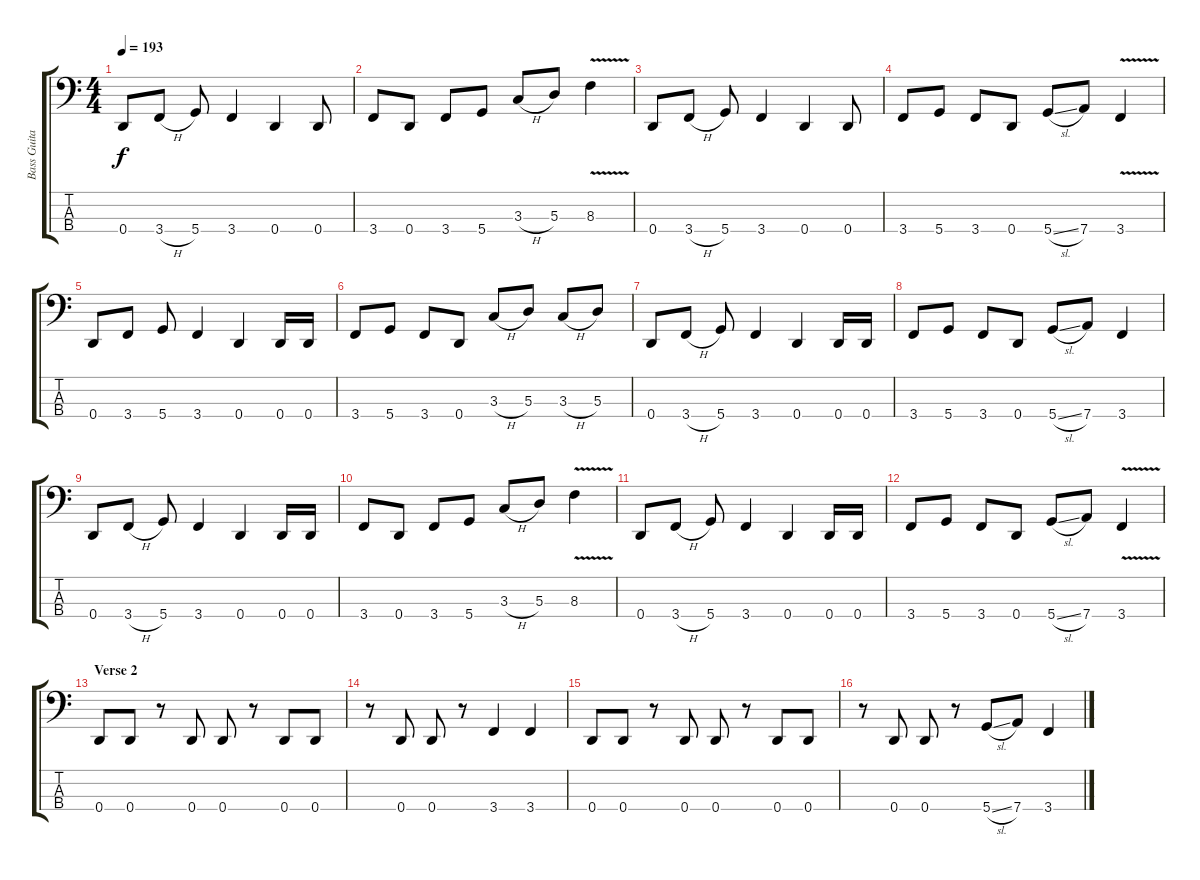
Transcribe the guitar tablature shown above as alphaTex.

\track ("Bass Guitar" "Bass Guita") {instrument electricbasspick}
\staff {score tabs}
\tuning (G2 D2 A1 D1) {hide}
\ts (4 4)
\tempo 193
\clef f4
\ks c
0.4.8{dy f} 3.4{h}.8 5.4.8 3.4.4 0.4.4 0.4.8 |
3.4.8 0.4.8 3.4.8 5.4.8 3.3{h}.8 5.3.8 8.3{v}.4 |
0.4.8 3.4{h}.8 5.4.8 3.4.4 0.4.4 0.4.8 |
3.4.8 5.4.8 3.4.8 0.4.8 5.4{sl}.8 7.4.8 3.4{v}.4 |
0.4.8 3.4.8 5.4.8 3.4.4 0.4.4 0.4.16 0.4.16 |
3.4.8 5.4.8 3.4.8 0.4.8 3.3{h}.8 5.3.8 3.3{h}.8 5.3.8 |
0.4.8 3.4{h}.8 5.4.8 3.4.4 0.4.4 0.4.16 0.4.16 |
3.4.8 5.4.8 3.4.8 0.4.8 5.4{sl}.8 7.4.8 3.4.4 |
0.4.8 3.4{h}.8 5.4.8 3.4.4 0.4.4 0.4.16 0.4.16 |
3.4.8 0.4.8 3.4.8 5.4.8 3.3{h}.8 5.3.8 8.3{v}.4 |
0.4.8 3.4{h}.8 5.4.8 3.4.4 0.4.4 0.4.16 0.4.16 |
3.4.8 5.4.8 3.4.8 0.4.8 5.4{sl}.8 7.4.8 3.4{v}.4 |
\section ("" "Verse 2")
0.4.8 0.4.8 r.8 0.4.8 0.4.8 r.8 0.4.8 0.4.8 |
r.8 0.4.8 0.4.8 r.8 3.4.4 3.4.4 |
0.4.8 0.4.8 r.8 0.4.8 0.4.8 r.8 0.4.8 0.4.8 |
r.8 0.4.8 0.4.8 r.8 5.4{sl}.8 7.4.8 3.4.4
